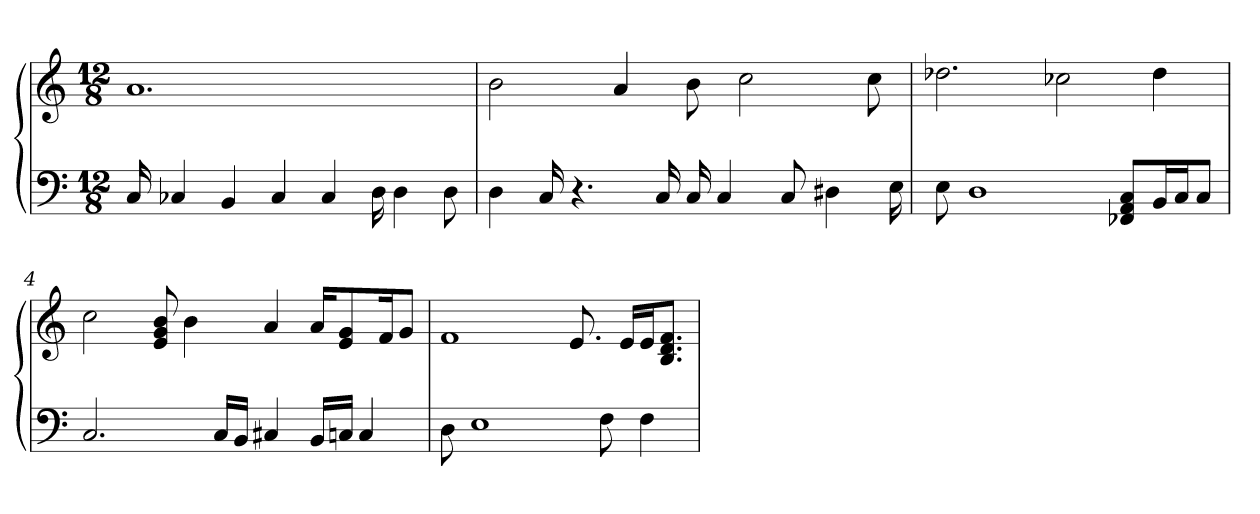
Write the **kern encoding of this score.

**kern	**kern
*part1	*part1
*staff2	*staff1
*clefF4	*clefG2
*k[]	*k[]
*M12/8	*M12/8
=1	=1
16C	1.a
4C-X	.
4BB	.
4C-	.
4C-	.
16D	.
4D	.
8D	.
=2	=2
4D	2b
16C	.
4.r	.
.	4a
16C	.
16C	8b
4C	.
.	2cc
8C	.
4D#X	.
.	8cc
16E	.
=3	=3
8E	2.dd-X
1D	.
.	2cc-X
8FF-X/ 8AA/ 8C/L	.
16BB/L	4dd-
16C/J	.
8C/J	.
=4	=4
2.C	2cc
.	8e 8g 8b
.	4b
16C/LL	.
16BB/JJ	.
4C#X	4a
16BB/LL	16a/KL
16Cn/JJ	8e/ 8g/
4C	.
.	16f/K
.	8g/J
=5	=5
8D	1f
1E	.
.	8.e
8F	.
.	16e/LL
4F	16e/J
.	8.B/ 8.d/ 8.f/J
=	=
*-	*-
